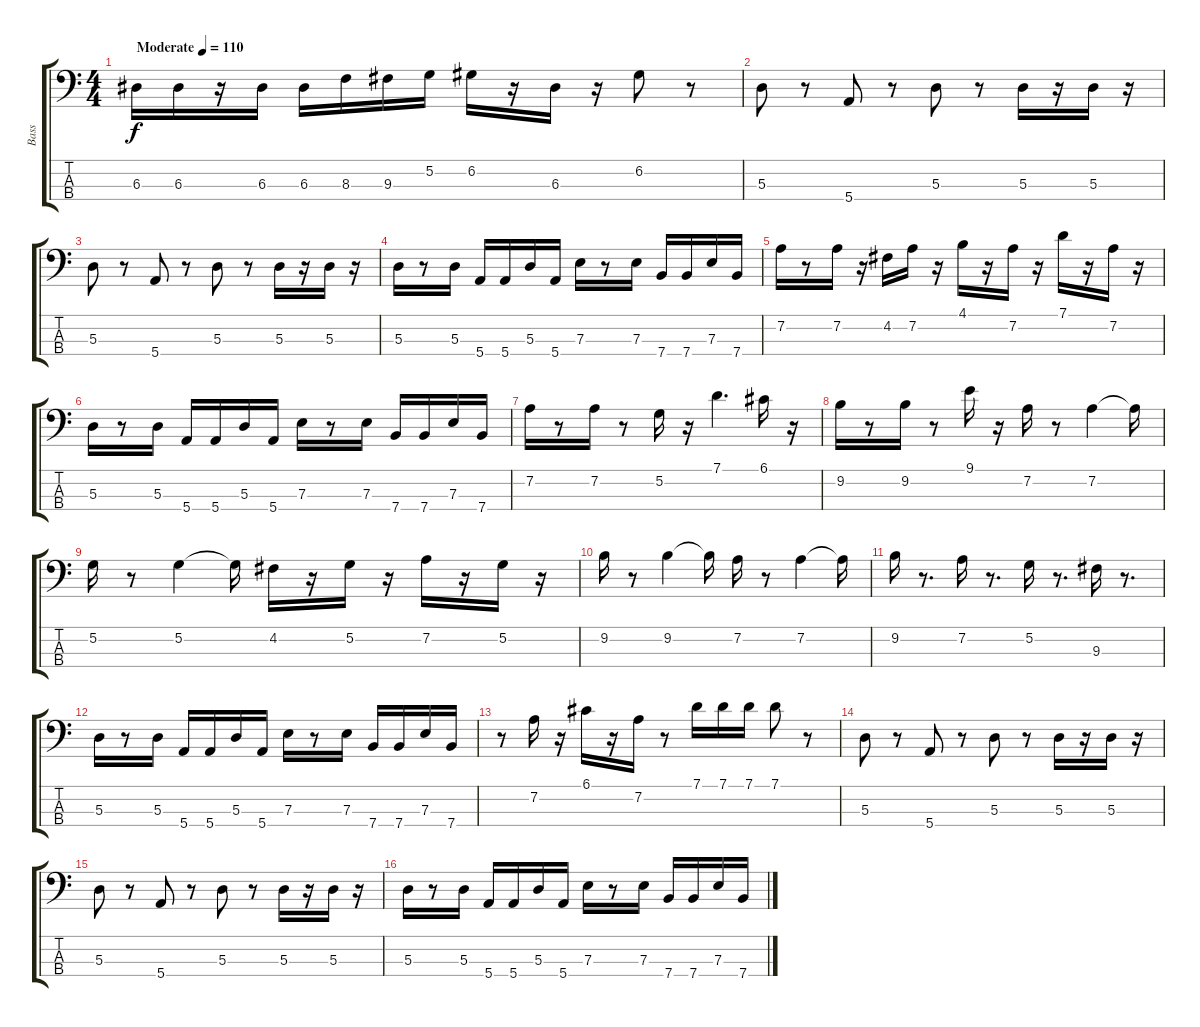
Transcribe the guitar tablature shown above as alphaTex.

\track ("Bass" "Bass") {instrument electricbassfinger}
\staff {score tabs}
\tuning (G2 D2 A1 E1) {hide}
\ts (4 4)
\tempo (110 "Moderate")
\clef f4
\ks c
6.3.16{dy f instrument electricbassfinger} 6.3.16 r.16 6.3.16 6.3.16 8.3.16 9.3.16 5.2.16 6.2.16 r.16 6.3.16 r.16 6.2.8 r.8 |
5.3.8 r.8 5.4.8 r.8 5.3.8 r.8 5.3.16 r.16 5.3.16 r.16 |
5.3.8 r.8 5.4.8 r.8 5.3.8 r.8 5.3.16 r.16 5.3.16 r.16 |
5.3.16 r.8 5.3.16 5.4.16 5.4.16 5.3.16 5.4.16 7.3.16 r.8 7.3.16 7.4.16 7.4.16 7.3.16 7.4.16 |
7.2.16 r.8 7.2.16 r.16 4.2.16 7.2.16 r.16 4.1.16 r.16 7.2.16 r.16 7.1.16 r.16 7.2.16 r.16 |
5.3.16 r.8 5.3.16 5.4.16 5.4.16 5.3.16 5.4.16 7.3.16 r.8 7.3.16 7.4.16 7.4.16 7.3.16 7.4.16 |
7.2.16 r.8 7.2.16 r.8 5.2.16 r.16 7.1.4{d} 6.1.16 r.16 |
9.2.16 r.8 9.2.16 r.8 9.1.16 r.16 7.2.16 r.8 7.2.4 7.2{t}.16 |
5.2.16 r.8 5.2.4 5.2{t}.16 4.2.16 r.16 5.2.16 r.16 7.2.16 r.16 5.2.16 r.16 |
9.2.16 r.8 9.2.4 9.2{t}.16 7.2.16 r.8 7.2.4 7.2{t}.16 |
9.2.16 r.8{d} 7.2.16 r.8{d} 5.2.16 r.8{d} 9.3.16 r.8{d} |
5.3.16 r.8 5.3.16 5.4.16 5.4.16 5.3.16 5.4.16 7.3.16 r.8 7.3.16 7.4.16 7.4.16 7.3.16 7.4.16 |
r.8 7.2.16 r.16 6.1.16 r.16 7.2.16 r.8 7.1.16 7.1.16 7.1.16 7.1.8 r.8 |
5.3.8 r.8 5.4.8 r.8 5.3.8 r.8 5.3.16 r.16 5.3.16 r.16 |
5.3.8 r.8 5.4.8 r.8 5.3.8 r.8 5.3.16 r.16 5.3.16 r.16 |
5.3.16 r.8 5.3.16 5.4.16 5.4.16 5.3.16 5.4.16 7.3.16 r.8 7.3.16 7.4.16 7.4.16 7.3.16 7.4.16
